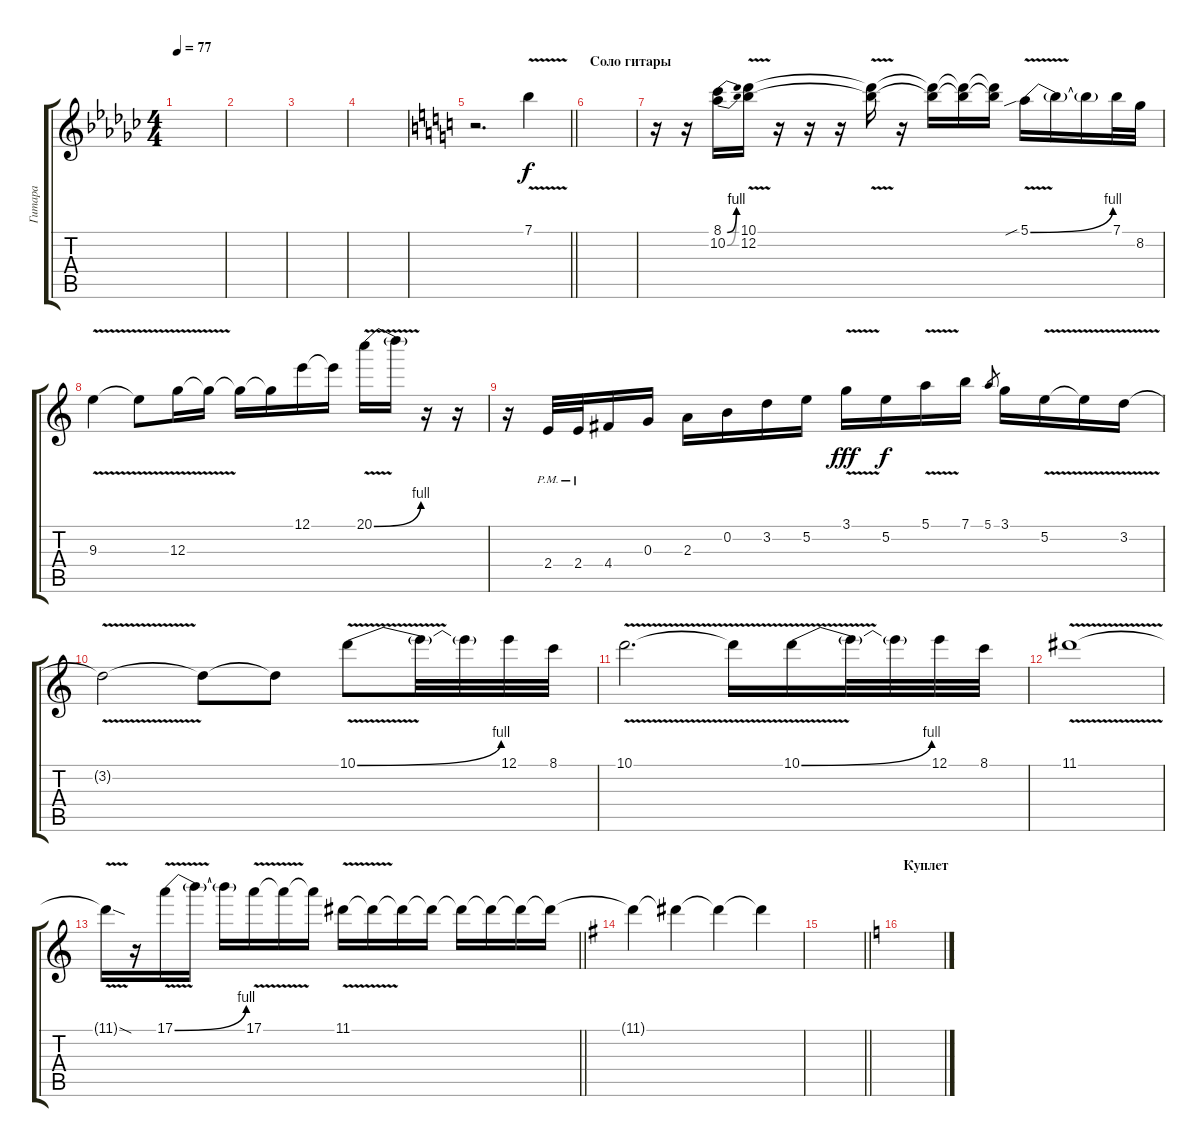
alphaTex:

\track ("Гитара" "Гитара") {instrument distortionguitar}
\staff {score tabs}
\tuning (E4 B3 G3 D3 A2 E2) {hide}
\ts (4 4)
\tempo 77
\clef g2
\ks ebminor
|
|
|
|
\barLineRight lightlight
\ks c
r.2{d} 7.1{v}.4 |
\section ("" "Соло гитары")
|
r.16 r.16 (8.1{be (bend 0 0 60 4)} 10.2{be (bend 0 0 60 4)}).16 (10.1{v} 12.2{v}).16 r.16 r.16 r.16 (10.1{t} 12.2{t}).16 r.16 (10.1{t} 12.2{t}).16 (10.1{t} 12.2{t}).16 (10.1{t} 12.2{t}).16 5.1{be (bend 0 0 60 4) v sib}.16 5.1{t}.16 5.1{t}.16 7.1.32 8.2.32 |
9.3{v}.4 9.3{t}.8 12.3{v}.16 12.3{t}.16 12.3{t}.16 12.3{t}.16 12.1.16 12.1{t}.16 20.1{be (bend 0 0 60 4) v}.16 20.1{t}.16 r.16 r.16 |
r.16 2.4{pm}.32 2.4{pm}.32 4.4.16 0.3.16 2.3.16 0.2.16 3.2.16 5.2.16 3.1{v}.16{dy fff} 5.2.16{dy f} 5.1{v}.16 7.1.16 5.1.8{gr} 3.1.16 5.2{v}.16 5.2{t}.16 3.2{v}.16 |
3.2{t}.2 3.2{t}.8 3.2{t}.8 10.1{be (bend 0 0 60 4) v}.8 10.1{t}.32 10.1{t}.32 12.1.32 8.1.32 |
10.1{v}.2{d} 10.1{t}.16 10.1{be (bend 0 0 60 4) v}.16 10.1{t}.32 10.1{t}.32 12.1.32 8.1.32 |
11.1{v}.1 |
\barLineRight lightlight
11.1{sod t}.16 r.16 17.1{be (bend 0 0 60 4) v}.16 17.1{t}.16 17.1{t}.16 17.1{v}.16 17.1{t}.16 17.1{t}.16 11.1{v}.16{volume 0} 11.1{t}.16 11.1{t}.16 11.1{t}.16 11.1{t}.16 11.1{t}.16 11.1{t}.16 11.1{t}.16 |
\section ("" "")
\ks eminor
11.1{t}.4 11.1{t}.4 11.1{t}.4 11.1{t}.4 |
\barLineRight lightlight
|
\section ("" "Куплет")
\ks c
